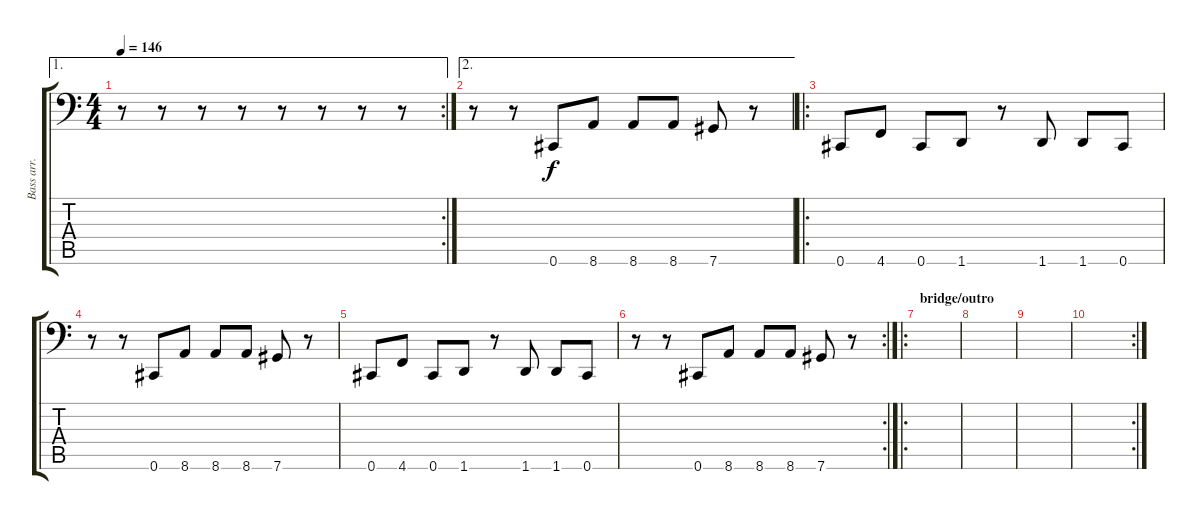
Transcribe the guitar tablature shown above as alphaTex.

\track ("Bass arr. 4 Guitar" "Bass arr. ") {instrument electricbassfinger}
\staff {score tabs}
\tuning (Eb3 Bb2 Gb2 Db2 Ab1 Db1) {hide}
\ae 1
\rc 2
\ts (4 4)
\tempo 146
\clef f4
\ks c
r.8{dy f} r.8 r.8 r.8 r.8 r.8 r.8 r.8 |
\ae 2
r.8 r.8 0.6.8 8.6.8 8.6.8 8.6.8 7.6.8 r.8 |
\ro
0.6.8 4.6.8 0.6.8 1.6.8 r.8 1.6.8 1.6.8 0.6.8 |
r.8 r.8 0.6.8 8.6.8 8.6.8 8.6.8 7.6.8 r.8 |
0.6.8 4.6.8 0.6.8 1.6.8 r.8 1.6.8 1.6.8 0.6.8 |
\rc 2
r.8 r.8 0.6.8 8.6.8 8.6.8 8.6.8 7.6.8 r.8 |
\ro
\section ("" "bridge/outro")
|
|
|
\rc 2
